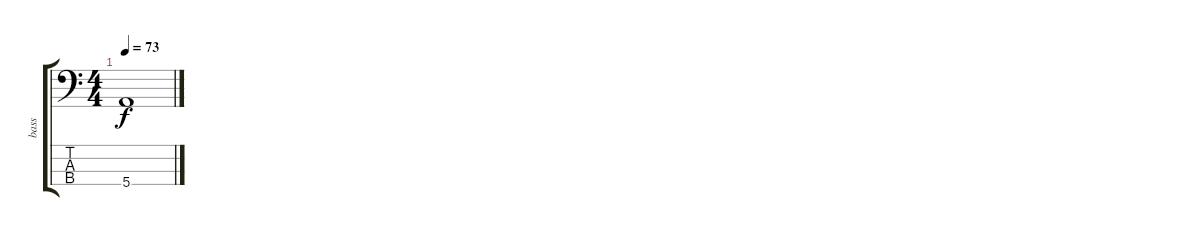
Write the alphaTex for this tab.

\track ("bass" "bass") {instrument electricbassfinger}
\staff {score tabs}
\tuning (G2 D2 A1 E1) {hide}
\ts (4 4)
\tempo 73
\clef f4
\ks c
5.4.1{dy f}
